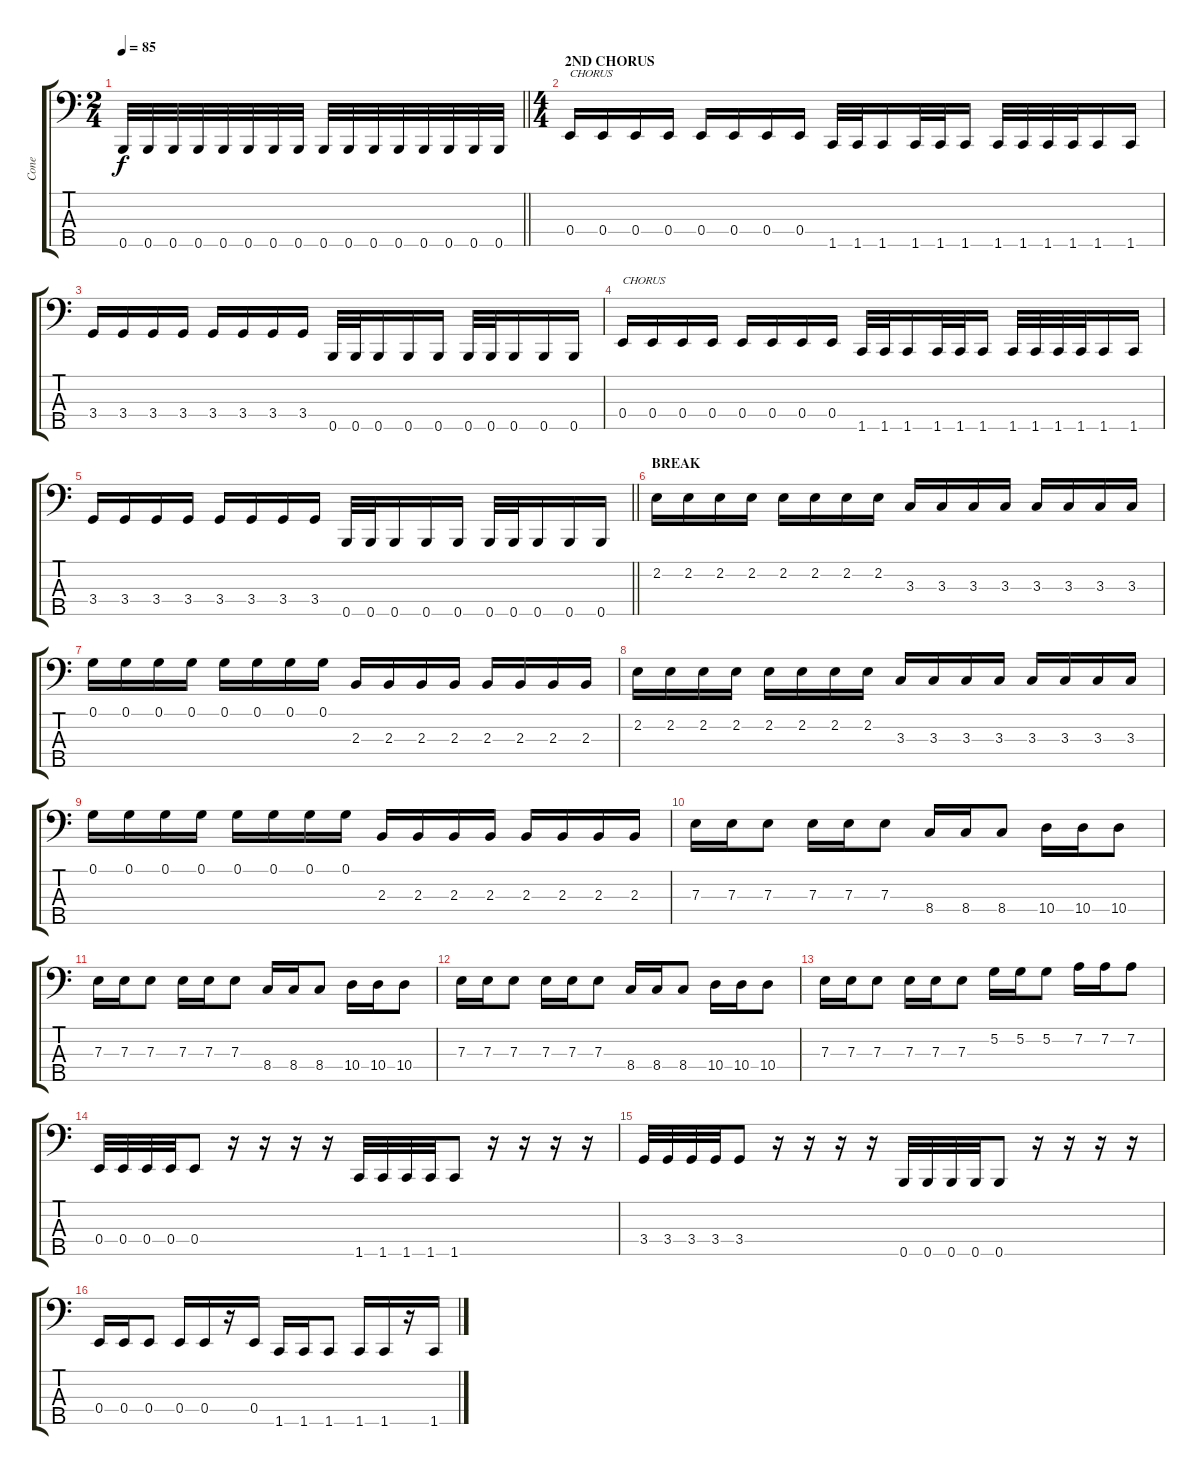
\track ("Cone" "Cone") {instrument electricbasspick}
\staff {score tabs}
\tuning (G2 D2 A1 E1 B0) {hide}
\ts (2 4)
\tempo 85
\clef f4
\barLineRight lightlight
\ks c
0.5.32{dy f} 0.5.32 0.5.32 0.5.32 0.5.32 0.5.32 0.5.32 0.5.32 0.5.32 0.5.32 0.5.32 0.5.32 0.5.32 0.5.32 0.5.32 0.5.32 |
\ts (4 4)
\section ("" "2ND CHORUS")
0.4.16{txt "CHORUS"} 0.4.16 0.4.16 0.4.16 0.4.16 0.4.16 0.4.16 0.4.16 1.5.32 1.5.32 1.5.16 1.5.32 1.5.32 1.5.16 1.5.32 1.5.32 1.5.32 1.5.32 1.5.16 1.5.16 |
3.4.16 3.4.16 3.4.16 3.4.16 3.4.16 3.4.16 3.4.16 3.4.16 0.5.32 0.5.32 0.5.16 0.5.16 0.5.16 0.5.32 0.5.32 0.5.16 0.5.16 0.5.16 |
0.4.16{txt "CHORUS"} 0.4.16 0.4.16 0.4.16 0.4.16 0.4.16 0.4.16 0.4.16 1.5.32 1.5.32 1.5.16 1.5.32 1.5.32 1.5.16 1.5.32 1.5.32 1.5.32 1.5.32 1.5.16 1.5.16 |
\barLineRight lightlight
3.4.16 3.4.16 3.4.16 3.4.16 3.4.16 3.4.16 3.4.16 3.4.16 0.5.32 0.5.32 0.5.16 0.5.16 0.5.16 0.5.32 0.5.32 0.5.16 0.5.16 0.5.16 |
\section ("" "BREAK")
2.2.16 2.2.16 2.2.16 2.2.16 2.2.16 2.2.16 2.2.16 2.2.16 3.3.16 3.3.16 3.3.16 3.3.16 3.3.16 3.3.16 3.3.16 3.3.16 |
0.1.16 0.1.16 0.1.16 0.1.16 0.1.16 0.1.16 0.1.16 0.1.16 2.3.16 2.3.16 2.3.16 2.3.16 2.3.16 2.3.16 2.3.16 2.3.16 |
2.2.16 2.2.16 2.2.16 2.2.16 2.2.16 2.2.16 2.2.16 2.2.16 3.3.16 3.3.16 3.3.16 3.3.16 3.3.16 3.3.16 3.3.16 3.3.16 |
0.1.16 0.1.16 0.1.16 0.1.16 0.1.16 0.1.16 0.1.16 0.1.16 2.3.16 2.3.16 2.3.16 2.3.16 2.3.16 2.3.16 2.3.16 2.3.16 |
7.3.16 7.3.16 7.3.8 7.3.16 7.3.16 7.3.8 8.4.16 8.4.16 8.4.8 10.4.16 10.4.16 10.4.8 |
7.3.16 7.3.16 7.3.8 7.3.16 7.3.16 7.3.8 8.4.16 8.4.16 8.4.8 10.4.16 10.4.16 10.4.8 |
7.3.16 7.3.16 7.3.8 7.3.16 7.3.16 7.3.8 8.4.16 8.4.16 8.4.8 10.4.16 10.4.16 10.4.8 |
7.3.16 7.3.16 7.3.8 7.3.16 7.3.16 7.3.8 5.2.16 5.2.16 5.2.8 7.2.16 7.2.16 7.2.8 |
0.4.32 0.4.32 0.4.32 0.4.32 0.4.8 r.16 r.16 r.16 r.16 1.5.32 1.5.32 1.5.32 1.5.32 1.5.8 r.16 r.16 r.16 r.16 |
3.4.32 3.4.32 3.4.32 3.4.32 3.4.8 r.16 r.16 r.16 r.16 0.5.32 0.5.32 0.5.32 0.5.32 0.5.8 r.16 r.16 r.16 r.16 |
0.4.16 0.4.16 0.4.8 0.4.16 0.4.16 r.16 0.4.16 1.5.16 1.5.16 1.5.8 1.5.16 1.5.16 r.16 1.5.16
